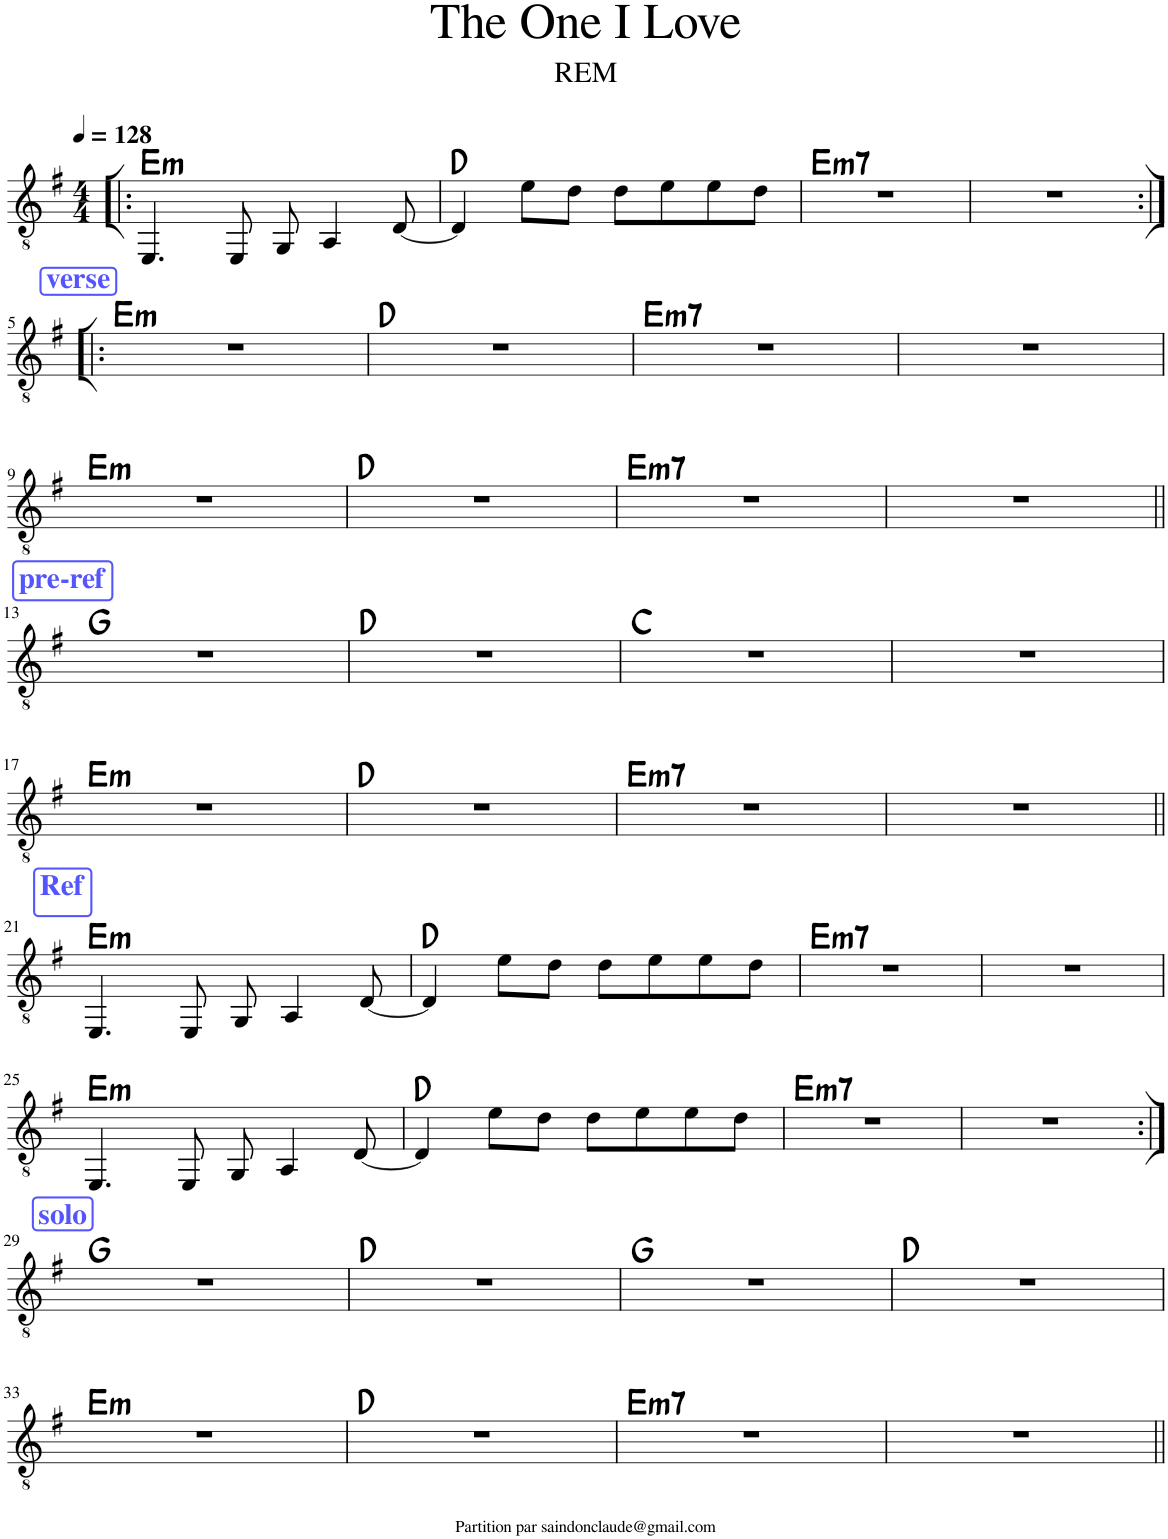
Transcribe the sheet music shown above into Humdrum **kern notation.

**kern	**harte
*part1	*part1
*staff1	*
*I"Classical Guitar	*
*I'Guit.	*
*clefGv2	*
*k[f#]	*
*M4/4	*
*MM128	*
=1!|:	=1!|:
!	!LO:H:kt=m
4.EE/	E:min
8EE/	.
8GG/	.
4AA/	.
[8D/	.
=2	=2
4D/]	D:maj
8e\L	.
8d\J	.
8d\L	.
8e\	.
8e\	.
8d\J	.
=3	=3
!	!LO:H:kt=m7
1r	E:min7
=4	=4
1r	.
!!LO:LB:g=z
!!LO:REH:place=s1:a:B:cj:color=#5555FF:fs=14:t=verse
=5:|!|:	=5:|!|:
!	!LO:H:kt=m
1r	E:min
=6	=6
1r	D:maj
=7	=7
!	!LO:H:kt=m7
1r	E:min7
=8	=8
1r	.
!!LO:LB:g=z
=9	=9
!	!LO:H:kt=m
1r	E:min
=10	=10
1r	D:maj
=11	=11
!	!LO:H:kt=m7
1r	E:min7
=12	=12
1r	.
!!LO:LB:g=z
!!LO:REH:place=s1:a:B:cj:color=#5555FF:fs=14:t=pre-ref
=13||	=13||
1r	G:maj
=14	=14
1r	D:maj
=15	=15
1r	C:maj
=16	=16
1r	.
!!LO:LB:g=z
=17	=17
!	!LO:H:kt=m
1r	E:min
=18	=18
1r	D:maj
=19	=19
!	!LO:H:kt=m7
1r	E:min7
=20	=20
1r	.
!!LO:LB:g=z
!!LO:REH:place=s1:a:t=
!!LO:REH:place=s1:a:B:cj:color=#5555FF:fs=14:t=Ref
=21||	=21||
!	!LO:H:kt=m
4.EE/	E:min
8EE/	.
8GG/	.
4AA/	.
[8D/	.
=22	=22
4D/]	D:maj
8e\L	.
8d\J	.
8d\L	.
8e\	.
8e\	.
8d\J	.
=23	=23
!	!LO:H:kt=m7
1r	E:min7
=24	=24
1r	.
!!LO:LB:g=z
=25	=25
!	!LO:H:kt=m
4.EE/	E:min
8EE/	.
8GG/	.
4AA/	.
[8D/	.
=26	=26
4D/]	D:maj
8e\L	.
8d\J	.
8d\L	.
8e\	.
8e\	.
8d\J	.
=27	=27
!	!LO:H:kt=m7
1r	E:min7
=28	=28
1r	.
!!LO:LB:g=z
!!LO:REH:place=s1:a:B:cj:color=#5555FF:fs=14:t=solo
=29:|!	=29:|!
1r	G:maj
=30	=30
1r	D:maj
=31	=31
1r	G:maj
=32	=32
1r	D:maj
!!LO:LB:g=z
=33	=33
!	!LO:H:kt=m
1r	E:min
=34	=34
1r	D:maj
=35	=35
!	!LO:H:kt=m7
1r	E:min7
=36	=36
1r	.
=||	=||
*-	*-
